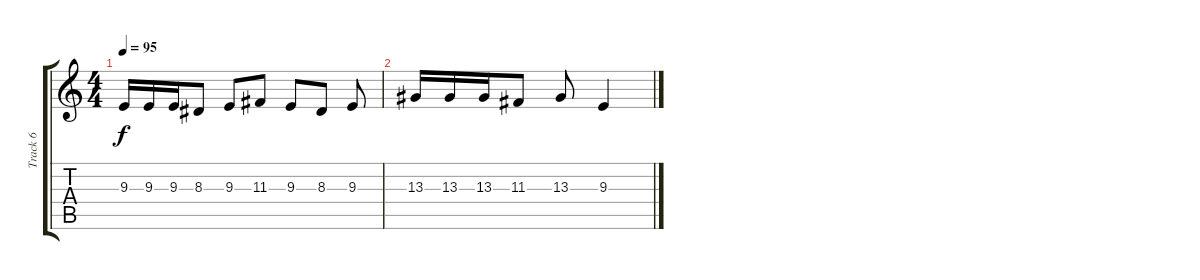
\track ("Track 6" "Track 6") {instrument baritonesax}
\staff {score tabs}
\tuning (E4 B3 G3 D3 A2 E2) {hide}
\ts (4 4)
\tempo 95
\clef g2
\ks c
9.3.16{dy f} 9.3.16 9.3.16 8.3.8 9.3.8 11.3.8 9.3.8 8.3.8 9.3.8 |
13.3.16 13.3.16 13.3.16 11.3.8 13.3.8 9.3.4
